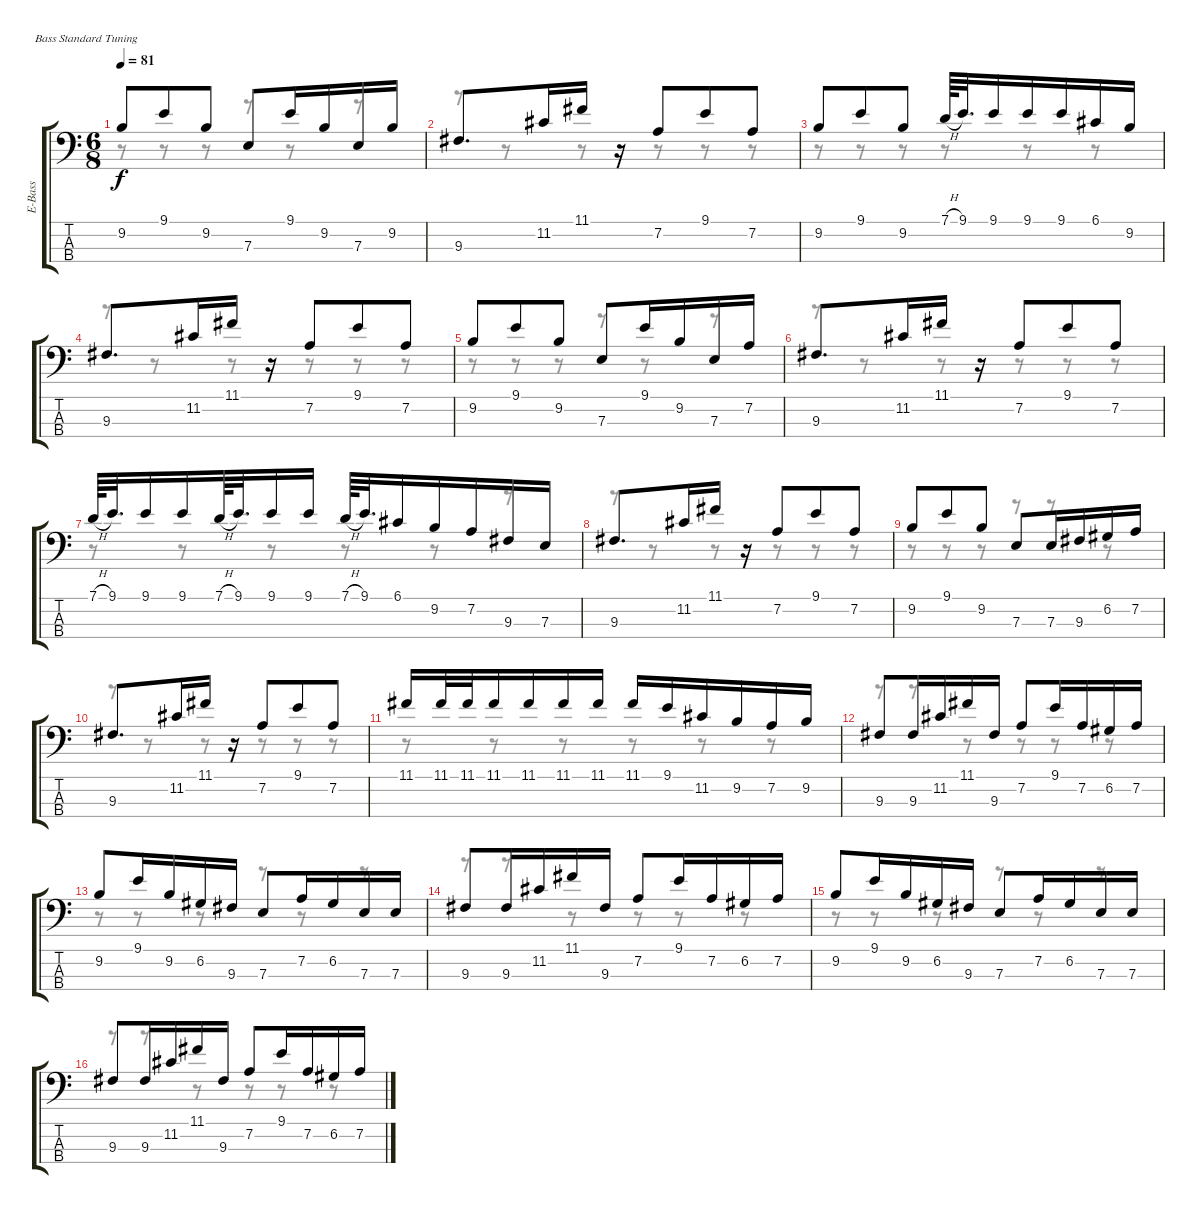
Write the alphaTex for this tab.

\bracketExtendMode groupsimilarinstruments
\track ("Cliff Burton" "E-Bass") {instrument electricbassfinger}
\staff {score tabs}
\tuning (G2 D2 A1 E1)
\voice
\ts (6 8)
\tempo 81
\clef f4
\ks c
9.2.8{dy f} 9.1.8 9.2.8 7.3.8 9.1.16 9.2.16 7.3.16 9.2.16 |
9.3{acc #}.8{d} 11.2{acc #}.16 11.1{acc #}.16 r.16 7.2.8 9.1.8 7.2.8 |
9.2.8 9.1.8 9.2.8 7.1{h}.64 9.1.32{d} 9.1.16 9.1.16 9.1.16 6.1{acc #}.16 9.2.16 |
9.3{acc #}.8{d} 11.2{acc #}.16 11.1{acc #}.16 r.16 7.2.8 9.1.8 7.2.8 |
9.2.8 9.1.8 9.2.8 7.3.8 9.1.16 9.2.16 7.3.16 7.2.16 |
9.3{acc #}.8{d} 11.2{acc #}.16 11.1{acc #}.16 r.16 7.2.8 9.1.8 7.2.8 |
7.1{h}.64 9.1.32{d} 9.1.16 9.1.16 7.1{h}.64 9.1.32{d} 9.1.16 9.1.16 7.1{h}.64 9.1.32{d} 6.1{acc #}.16 9.2.16 7.2.16 9.3{acc #}.16 7.3.16 |
9.3{acc #}.8{d} 11.2{acc #}.16 11.1{acc #}.16 r.16 7.2.8 9.1.8 7.2.8 |
9.2.8 9.1.8 9.2.8 7.3.8 7.3.16 9.3{acc #}.16 6.2{acc #}.16 7.2.16 |
9.3{acc #}.8{d} 11.2{acc #}.16 11.1{acc #}.16 r.16 7.2.8 9.1.8 7.2.8 |
11.1{acc #}.16 11.1{acc #}.32 11.1{acc #}.32 11.1{acc #}.16 11.1{acc #}.16 11.1{acc #}.16 11.1{acc #}.16 11.1{acc #}.16 9.1.16 11.2{acc #}.16 9.2.16 7.2.16 9.2.16 |
9.3{acc #}.8 9.3{acc #}.16 11.2{acc #}.16 11.1{acc #}.16 9.3{acc #}.16 7.2.8 9.1.16 7.2.16 6.2{acc #}.16 7.2.16 |
9.2.8 9.1.16 9.2.16 6.2{acc #}.16 9.3{acc #}.16 7.3.8 7.2.16 6.2{acc #}.16 7.3.16 7.3.16 |
9.3{acc #}.8 9.3{acc #}.16 11.2{acc #}.16 11.1{acc #}.16 9.3{acc #}.16 7.2.8 9.1.16 7.2.16 6.2{acc #}.16 7.2.16 |
9.2.8 9.1.16 9.2.16 6.2{acc #}.16 9.3{acc #}.16 7.3.8 7.2.16 6.2{acc #}.16 7.3.16 7.3.16 |
9.3{acc #}.8 9.3{acc #}.16 11.2{acc #}.16 11.1{acc #}.16 9.3{acc #}.16 7.2.8 9.1.16 7.2.16 6.2{acc #}.16 7.2.16
\voice
\clef f4
\ottava regular
\simile none
\ks c
r.8{dy mf} r.8 r.8 r.8 r.8 r.8 |
r.8 r.8 r.8 r.8 r.8 r.8 |
r.8 r.8 r.8 r.8 r.8 r.8 |
r.8 r.8 r.8 r.8 r.8 r.8 |
r.8 r.8 r.8 r.8 r.8 r.8 |
r.8 r.8 r.8 r.8 r.8 r.8 |
r.8 r.8 r.8 r.8 r.8 r.8 |
r.8 r.8 r.8 r.8 r.8 r.8 |
r.8 r.8 r.8 r.8 r.8 r.8 |
r.8 r.8 r.8 r.8 r.8 r.8 |
r.8 r.8 r.8 r.8 r.8 r.8 |
r.8 r.8 r.8 r.8 r.8 r.8 |
r.8 r.8 r.8 r.8 r.8 r.8 |
r.8 r.8 r.8 r.8 r.8 r.8 |
r.8 r.8 r.8 r.8 r.8 r.8 |
r.8 r.8 r.8 r.8 r.8 r.8
